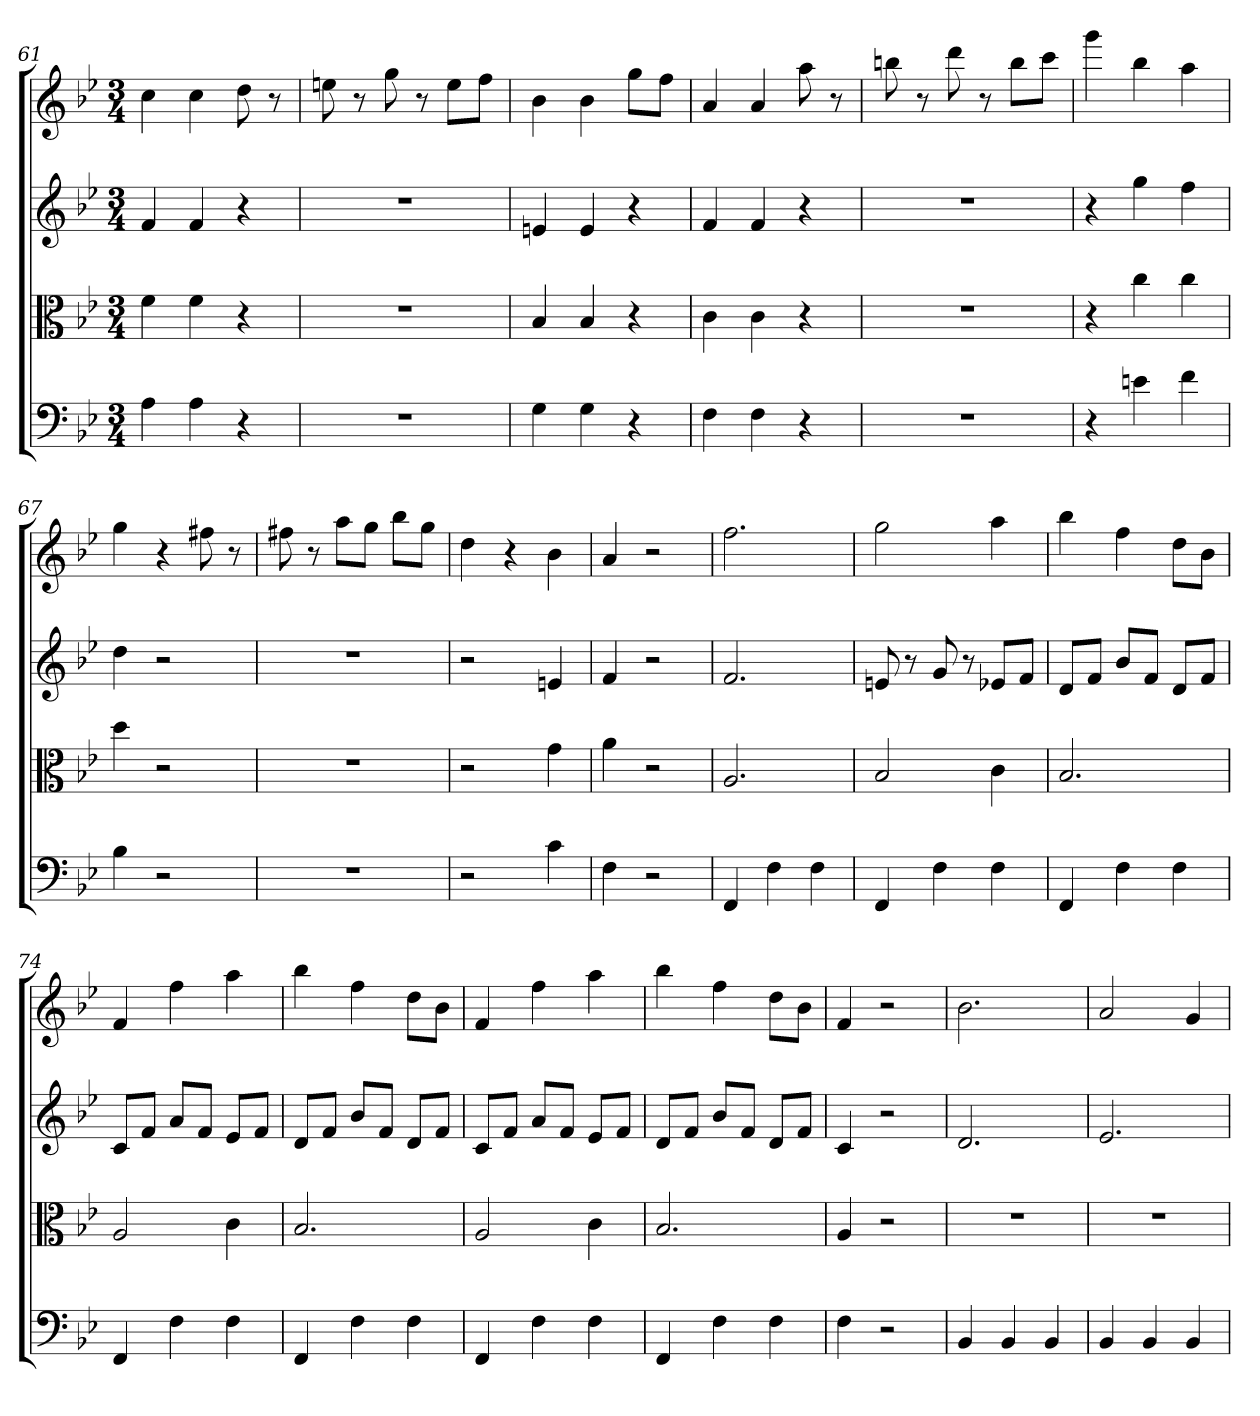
**kern	**kern	**kern	**kern
*part4	*part3	*part2	*part1
*staff4	*staff3	*staff2	*staff1
*clefF4	*clefC3	*clefG2	*clefG2
*k[b-e-]	*k[b-e-]	*k[b-e-]	*k[b-e-]
*B-:	*B-:	*B-:	*B-:
*M3/4	*M3/4	*M3/4	*M3/4
=61	=61	=61	=61
4A	4f	4f	4cc
4A	4f	4f	4cc
4r	4r	4r	8dd
.	.	.	8r
=62	=62	=62	=62
2.r	2.r	2.r	8een
.	.	.	8r
.	.	.	8gg
.	.	.	8r
.	.	.	8ee\L
.	.	.	8ff\J
=63	=63	=63	=63
4G	4B-	4en	4b-
4G	4B-	4e	4b-
4r	4r	4r	8gg\L
.	.	.	8ff\J
=64	=64	=64	=64
4F	4c	4f	4a
4F	4c	4f	4a
4r	4r	4r	8aa
.	.	.	8r
=65	=65	=65	=65
2.r	2.r	2.r	8bbn
.	.	.	8r
.	.	.	8ddd
.	.	.	8r
.	.	.	8bb\L
.	.	.	8ccc\J
=66	=66	=66	=66
4r	4r	4r	4ggg
4en	4cc	4gg	4bb-
4f	4cc	4ff	4aa
=67	=67	=67	=67
4B-	4dd	4dd	4gg
2r	2r	2r	4r
.	.	.	8ff#X
.	.	.	8r
=68	=68	=68	=68
2.r	2.r	2.r	8ff#X
.	.	.	8r
.	.	.	8aa\L
.	.	.	8gg\J
.	.	.	8bb-\L
.	.	.	8gg\J
=69	=69	=69	=69
2r	2r	2r	4dd
.	.	.	4r
4c	4g	4en	4b-
=70	=70	=70	=70
4F	4a	4f	4a
2r	2r	2r	2r
=71	=71	=71	=71
4FF	2.A	2.f	2.ff
4F	.	.	.
4F	.	.	.
=72	=72	=72	=72
4FF	2B-	8en	2gg
.	.	8r	.
4F	.	8g	.
.	.	8r	.
4F	4c	8e-X/L	4aa
.	.	8f/J	.
=73	=73	=73	=73
4FF	2.B-	8d/L	4bb-
.	.	8f/J	.
4F	.	8b-/L	4ff
.	.	8f/J	.
4F	.	8d/L	8dd\L
.	.	8f/J	8b-\J
=74	=74	=74	=74
4FF	2A	8c/L	4f
.	.	8f/J	.
4F	.	8a/L	4ff
.	.	8f/J	.
4F	4c	8e-/L	4aa
.	.	8f/J	.
=75	=75	=75	=75
4FF	2.B-	8d/L	4bb-
.	.	8f/J	.
4F	.	8b-/L	4ff
.	.	8f/J	.
4F	.	8d/L	8dd\L
.	.	8f/J	8b-\J
=76	=76	=76	=76
4FF	2A	8c/L	4f
.	.	8f/J	.
4F	.	8a/L	4ff
.	.	8f/J	.
4F	4c	8e-/L	4aa
.	.	8f/J	.
=77	=77	=77	=77
4FF	2.B-	8d/L	4bb-
.	.	8f/J	.
4F	.	8b-/L	4ff
.	.	8f/J	.
4F	.	8d/L	8dd\L
.	.	8f/J	8b-\J
=78	=78	=78	=78
4F	4A	4c	4f
2r	2r	2r	2r
=79	=79	=79	=79
4BB-	2.r	2.d	2.b-
4BB-	.	.	.
4BB-	.	.	.
=80	=80	=80	=80
4BB-	2.r	2.e-	2a
4BB-	.	.	.
4BB-	.	.	4g
=	=	=	=
*-	*-	*-	*-
